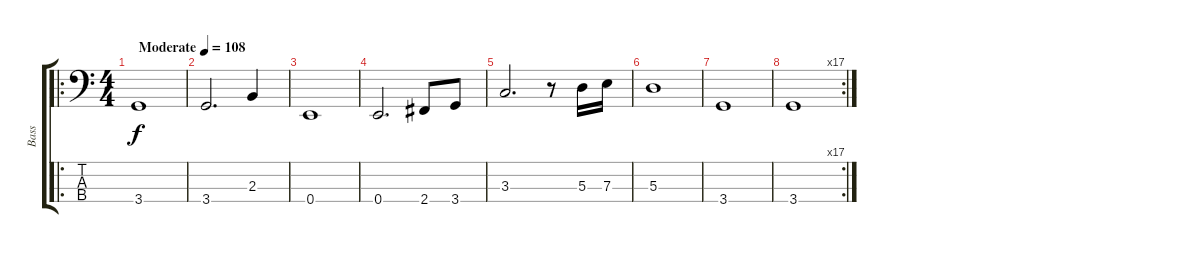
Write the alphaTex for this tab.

\track ("Bass" "Bass") {instrument electricbassfinger}
\staff {score tabs}
\tuning (G2 D2 A1 E1) {hide}
\ro
\ts (4 4)
\tempo (108 "Moderate")
\clef f4
\ks c
3.4.1{dy f instrument electricbassfinger} |
3.4.2{d} 2.3.4 |
0.4.1{txt ""} |
0.4.2{d} 2.4.8 3.4.8 |
3.3.2{d} r.8 5.3.16 7.3.16 |
5.3.1 |
3.4.1 |
\rc 17
3.4.1
